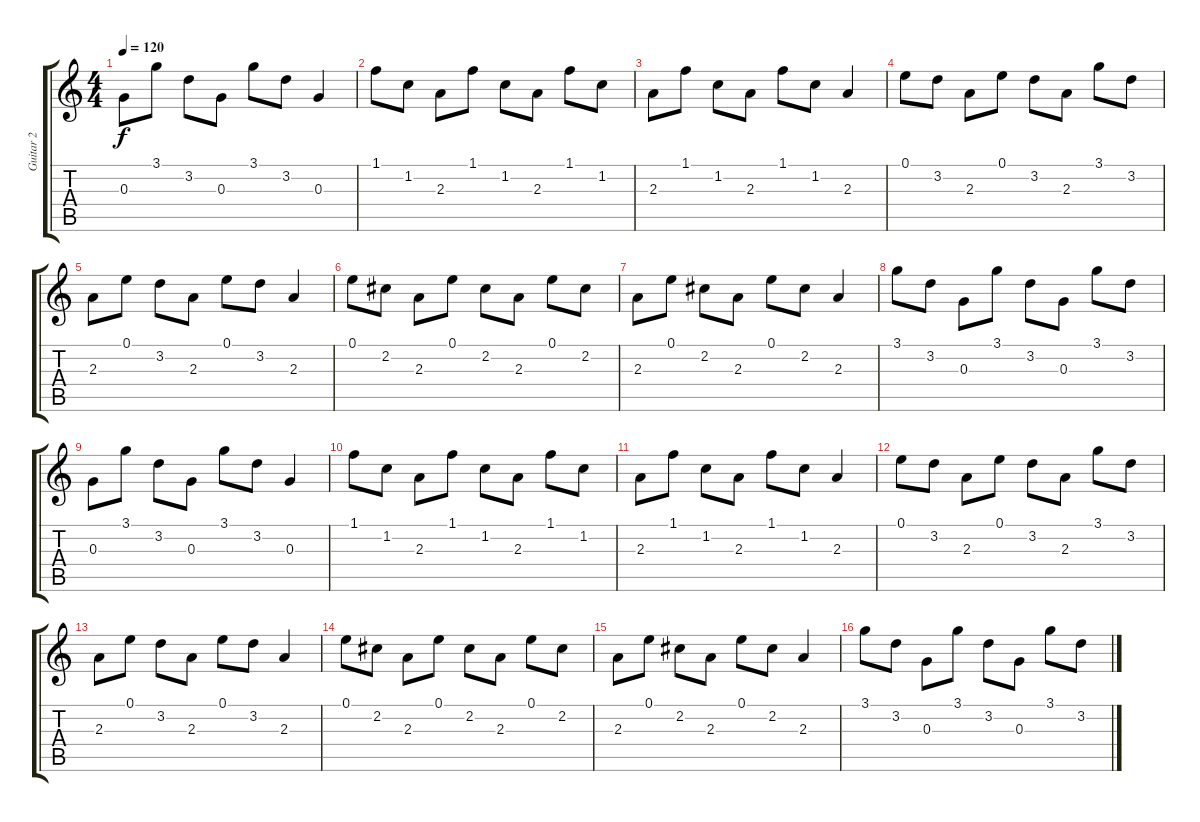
\track ("Guitar 2" "Guitar 2") {instrument distortionguitar}
\staff {score tabs}
\tuning (E4 B3 G3 D3 A2 E2) {hide}
\ts (4 4)
\tempo 120
\clef g2
\ks c
0.3.8{dy f} 3.1.8 3.2.8 0.3.8 3.1.8 3.2.8 0.3.4 |
1.1.8 1.2.8 2.3.8 1.1.8 1.2.8 2.3.8 1.1.8 1.2.8 |
2.3.8 1.1.8 1.2.8 2.3.8 1.1.8 1.2.8 2.3.4 |
0.1.8 3.2.8 2.3.8 0.1.8 3.2.8 2.3.8 3.1.8 3.2.8 |
2.3.8 0.1.8 3.2.8 2.3.8 0.1.8 3.2.8 2.3.4 |
0.1.8 2.2.8 2.3.8 0.1.8 2.2.8 2.3.8 0.1.8 2.2.8 |
2.3.8 0.1.8 2.2.8 2.3.8 0.1.8 2.2.8 2.3.4 |
3.1.8 3.2.8 0.3.8 3.1.8 3.2.8 0.3.8 3.1.8 3.2.8 |
0.3.8 3.1.8 3.2.8 0.3.8 3.1.8 3.2.8 0.3.4 |
1.1.8 1.2.8 2.3.8 1.1.8 1.2.8 2.3.8 1.1.8 1.2.8 |
2.3.8 1.1.8 1.2.8 2.3.8 1.1.8 1.2.8 2.3.4 |
0.1.8 3.2.8 2.3.8 0.1.8 3.2.8 2.3.8 3.1.8 3.2.8 |
2.3.8 0.1.8 3.2.8 2.3.8 0.1.8 3.2.8 2.3.4 |
0.1.8 2.2.8 2.3.8 0.1.8 2.2.8 2.3.8 0.1.8 2.2.8 |
2.3.8 0.1.8 2.2.8 2.3.8 0.1.8 2.2.8 2.3.4 |
3.1.8 3.2.8 0.3.8 3.1.8 3.2.8 0.3.8 3.1.8 3.2.8
